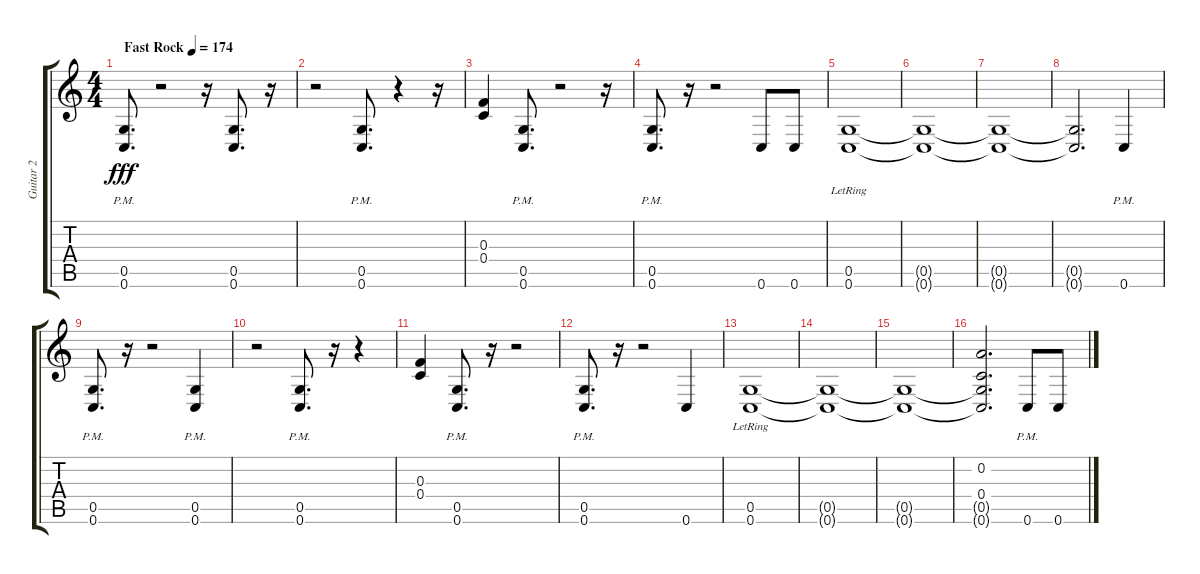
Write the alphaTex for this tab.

\track ("Guitar 2" "Guitar 2") {instrument distortionguitar}
\staff {score tabs}
\tuning (D4 A3 F3 C3 G2 C2) {hide}
\ts (4 4)
\tempo (174 "Fast Rock")
\clef g2
\ks c
(0.5 0.6{pm}).8{d dy fff instrument distortionguitar} r.2 r.16 (0.5 0.6).8{d} r.16 |
r.2 (0.5 0.6{pm}).8{d} r.4 r.16 |
(0.3 0.4).4 (0.5 0.6{pm}).8{d} r.2 r.16 |
(0.5 0.6{pm}).8{d} r.16 r.2 0.6.8 0.6.8 |
(0.5 0.6{lr}).1 |
(0.5{t} 0.6{t}).1 |
(0.5{t} 0.6{t}).1 |
(0.5{t} 0.6{t}).2{d} 0.6{pm}.4 |
(0.5 0.6{pm}).8{d} r.16 r.2 (0.5 0.6{pm}).4 |
r.2 (0.5 0.6{pm}).8{d} r.16 r.4 |
(0.3 0.4).4 (0.5 0.6{pm}).8{d} r.16 r.2 |
(0.5 0.6{pm}).8{d} r.16 r.2 0.6.4 |
(0.5 0.6{lr}).1 |
(0.5{t} 0.6{t}).1 |
(0.5{t} 0.6{t}).1 |
(0.2 0.4 0.5{t} 0.6{t}).2{d} 0.6{pm}.8 0.6.8
